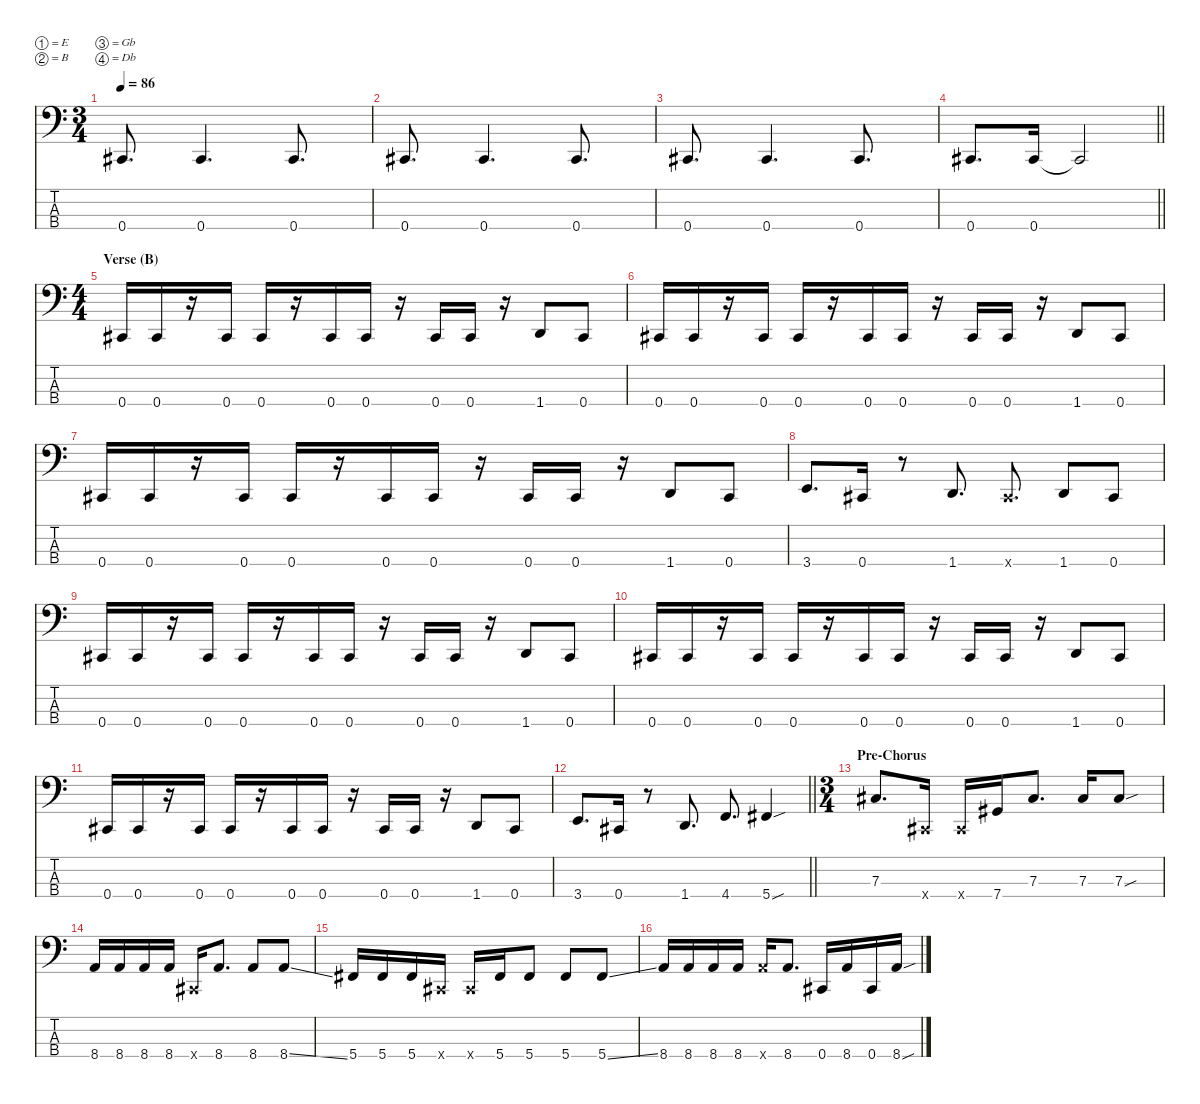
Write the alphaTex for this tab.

\defaultSystemsLayout 4
\hideDynamics
\bracketExtendMode nobrackets
\singleTrackTrackNamePolicy hidden
\multiTrackTrackNamePolicy hidden
\otherSystemsTrackNameOrientation horizontal
\track ("Bass" "el.bs.") {instrument electricbasspick}
\staff {score tabs}
\tuning (E2 B1 Gb1 Db1)
\ts (3 4)
\tempo 86
\clef f4
\ks c
0.4{acc #}.8{d dy f beam Up} 0.4{acc #}.4{d beam Up} 0.4{acc #}.8{d beam Up} |
0.4{acc #}.8{d beam Up} 0.4{acc #}.4{d beam Up} 0.4{acc #}.8{d beam Up} |
0.4{acc #}.8{d beam Up} 0.4{acc #}.4{d beam Up} 0.4{acc #}.8{d beam Up} |
\barLineRight lightlight
0.4{acc #}.8{d beam Up} 0.4{acc #}.16{beam Up} 0.4{t acc #}.2{beam Up} |
\ts (4 4)
\beaming (8 2 2 2 2)
\section ("" "Verse (B)")
0.4{acc #}.16{beam Up} 0.4{acc #}.16{beam Up} r.16{beam Up} 0.4{acc #}.16{beam Up} 0.4{acc #}.16{beam Up} r.16{beam Up} 0.4{acc #}.16{beam Up} 0.4{acc #}.16{beam Up} r.16{beam Up} 0.4{acc #}.16{beam Up} 0.4{acc #}.16{beam Up} r.16{beam Up} 1.4.8{beam Up} 0.4{acc #}.8{beam Up} |
0.4{acc #}.16{beam Up} 0.4{acc #}.16{beam Up} r.16{beam Up} 0.4{acc #}.16{beam Up} 0.4{acc #}.16{beam Up} r.16{beam Up} 0.4{acc #}.16{beam Up} 0.4{acc #}.16{beam Up} r.16{beam Up} 0.4{acc #}.16{beam Up} 0.4{acc #}.16{beam Up} r.16{beam Up} 1.4.8{beam Up} 0.4{acc #}.8{beam Up} |
0.4{acc #}.16{beam Up} 0.4{acc #}.16{beam Up} r.16{beam Up} 0.4{acc #}.16{beam Up} 0.4{acc #}.16{beam Up} r.16{beam Up} 0.4{acc #}.16{beam Up} 0.4{acc #}.16{beam Up} r.16{beam Up} 0.4{acc #}.16{beam Up} 0.4{acc #}.16{beam Up} r.16{beam Up} 1.4.8{beam Up} 0.4{acc #}.8{beam Up} |
3.4.8{d beam Up} 0.4{acc #}.16{beam Up} r.8{beam Up} 1.4.8{d beam Up} 0.4{x acc #}.8{d beam Up} 1.4.8{beam Up} 0.4{acc #}.8{beam Up} |
0.4{acc #}.16{beam Up} 0.4{acc #}.16{beam Up} r.16{beam Up} 0.4{acc #}.16{beam Up} 0.4{acc #}.16{beam Up} r.16{beam Up} 0.4{acc #}.16{beam Up} 0.4{acc #}.16{beam Up} r.16{beam Up} 0.4{acc #}.16{beam Up} 0.4{acc #}.16{beam Up} r.16{beam Up} 1.4.8{beam Up} 0.4{acc #}.8{beam Up} |
0.4{acc #}.16{beam Up} 0.4{acc #}.16{beam Up} r.16{beam Up} 0.4{acc #}.16{beam Up} 0.4{acc #}.16{beam Up} r.16{beam Up} 0.4{acc #}.16{beam Up} 0.4{acc #}.16{beam Up} r.16{beam Up} 0.4{acc #}.16{beam Up} 0.4{acc #}.16{beam Up} r.16{beam Up} 1.4.8{beam Up} 0.4{acc #}.8{beam Up} |
0.4{acc #}.16{beam Up} 0.4{acc #}.16{beam Up} r.16{beam Up} 0.4{acc #}.16{beam Up} 0.4{acc #}.16{beam Up} r.16{beam Up} 0.4{acc #}.16{beam Up} 0.4{acc #}.16{beam Up} r.16{beam Up} 0.4{acc #}.16{beam Up} 0.4{acc #}.16{beam Up} r.16{beam Up} 1.4.8{beam Up} 0.4{acc #}.8{beam Up} |
\barLineRight lightlight
3.4.8{d beam Up} 0.4{acc #}.16{beam Up} r.8{beam Up} 1.4.8{d beam Up} 4.4.8{d beam Up} 5.4{sou acc #}.4{beam Up} |
\ts (3 4)
\beaming (8 2 2 2)
\section ("" "Pre-Chorus")
7.3{acc #}.8{d beam Up} 0.4{x acc #}.16{beam Up} 0.4{x acc #}.16{beam Up} 7.4{acc #}.16{beam Up} 7.3{acc #}.8{d beam Up} 7.3{acc #}.16{beam Up} 7.3{sou acc #}.8{beam Up} |
8.4.16{beam Up} 8.4.16{beam Up} 8.4.16{beam Up} 8.4.16{beam Up} 0.4{x acc #}.16{beam Up} 8.4.8{d beam Up} 8.4.8{beam Up} 8.4{ss}.8{beam Up} |
5.4{acc #}.16{beam Up} 5.4{acc #}.16{beam Up} 5.4{acc #}.16{beam Up} 0.4{x acc #}.16{beam Up} 0.4{x acc #}.16{beam Up} 5.4{acc #}.16{beam Up} 5.4{acc #}.8{beam Up} 5.4{acc #}.8{beam Up} 5.4{ss acc #}.8{beam Up} |
8.4.16{beam Up} 8.4.16{beam Up} 8.4.16{beam Up} 8.4.16{beam Up} 8.4{x}.16{beam Up} 8.4.8{d beam Up} 0.4{acc #}.16{beam Up} 8.4.16{beam Up} 0.4{acc #}.16{beam Up} 8.4{sou}.16{beam Up}
